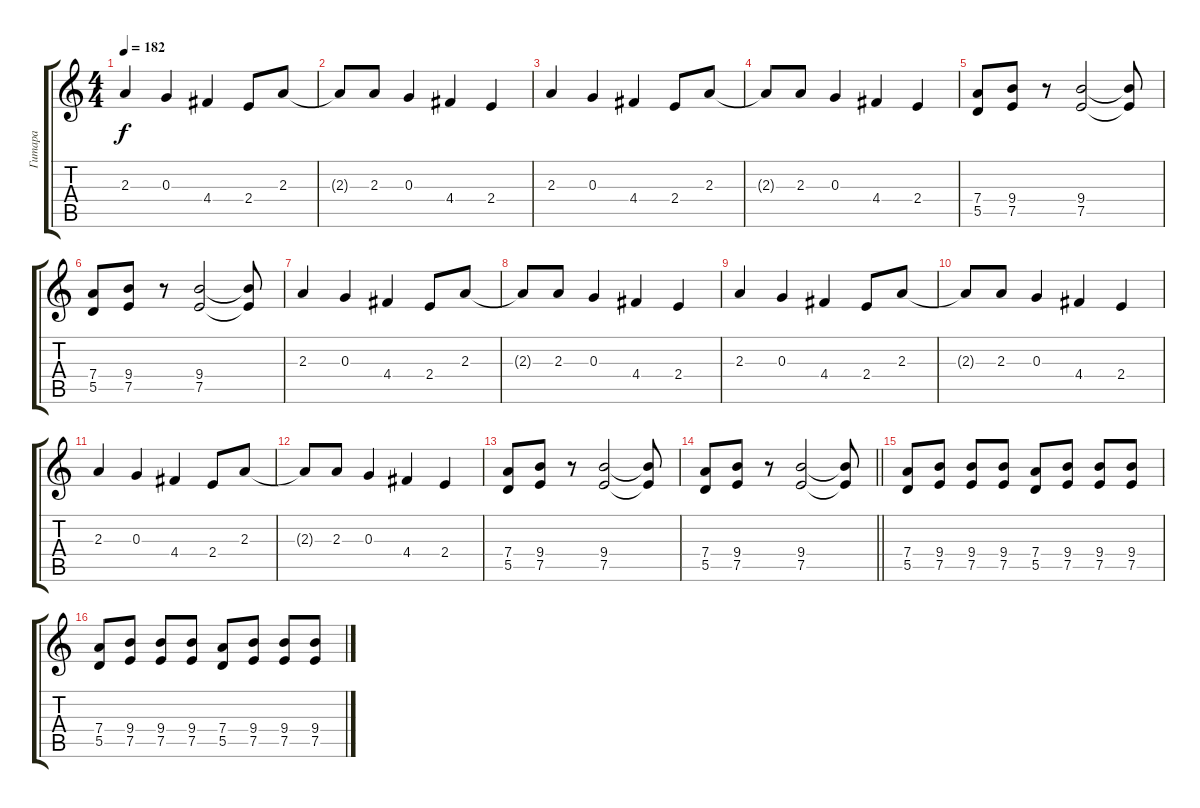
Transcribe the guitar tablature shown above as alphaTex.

\track ("Гитара" "Гитара") {instrument overdrivenguitar}
\staff {score tabs}
\tuning (E4 B3 G3 D3 A2 E2) {hide}
\ts (4 4)
\tempo 182
\clef g2
\ks c
2.3.4{dy f} 0.3.4 4.4.4 2.4.8 2.3.8 |
2.3{t}.8 2.3.8 0.3.4 4.4.4 2.4.4 |
2.3.4 0.3.4 4.4.4 2.4.8 2.3.8 |
2.3{t}.8 2.3.8 0.3.4 4.4.4 2.4.4 |
(7.4 5.5).8 (9.4 7.5).8 r.8 (9.4 7.5).2 (9.4{t} 7.5{t}).8 |
(7.4 5.5).8 (9.4 7.5).8 r.8 (9.4 7.5).2 (9.4{t} 7.5{t}).8 |
2.3.4 0.3.4 4.4.4 2.4.8 2.3.8 |
2.3{t}.8 2.3.8 0.3.4 4.4.4 2.4.4 |
2.3.4 0.3.4 4.4.4 2.4.8 2.3.8 |
2.3{t}.8 2.3.8 0.3.4 4.4.4 2.4.4 |
2.3.4 0.3.4 4.4.4 2.4.8 2.3.8 |
2.3{t}.8 2.3.8 0.3.4 4.4.4 2.4.4 |
(7.4 5.5).8 (9.4 7.5).8 r.8 (9.4 7.5).2 (9.4{t} 7.5{t}).8 |
\barLineRight lightlight
(7.4 5.5).8 (9.4 7.5).8 r.8 (9.4 7.5).2 (9.4{t} 7.5{t}).8 |
\section ("" "")
(7.4 5.5).8 (9.4 7.5).8 (9.4 7.5).8 (9.4 7.5).8 (7.4 5.5).8 (9.4 7.5).8 (9.4 7.5).8 (9.4 7.5).8 |
(7.4 5.5).8 (9.4 7.5).8 (9.4 7.5).8 (9.4 7.5).8 (7.4 5.5).8 (9.4 7.5).8 (9.4 7.5).8 (9.4 7.5).8
